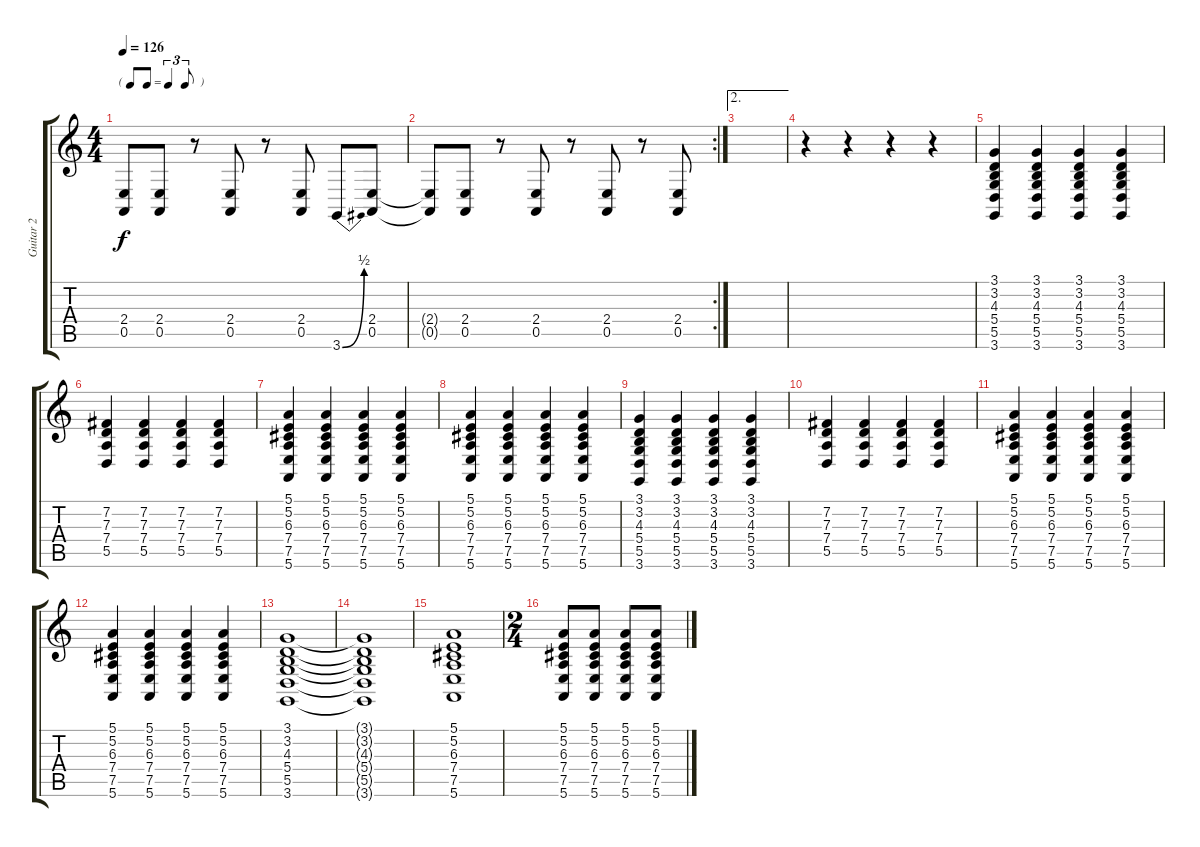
\track ("Guitar 2" "Guitar 2") {instrument lead2sawtooth}
\staff {score tabs}
\tuning (E4 B3 G3 D3 A2 E2) {hide}
\ts (4 4)
\tf triplet8th
\tempo 126
\clef g2
\ks c
(2.4{t} 0.5{t}).8{dy f} (2.4 0.5).8 r.8 (2.4 0.5).8 r.8 (2.4 0.5).8 3.6{be (bend 0 0 60 2)}.8 (2.4 0.5).8 |
\rc 2
(2.4{t} 0.5{t}).8 (2.4 0.5).8 r.8 (2.4 0.5).8 r.8 (2.4 0.5).8 r.8 (2.4 0.5).8 |
\ae 2
|
r.4 r.4 r.4 r.4 |
(3.1 3.2 4.3 5.4 5.5 3.6).4 (3.1 3.2 4.3 5.4 5.5 3.6).4{volume 11} (3.1 3.2 4.3 5.4 5.5 3.6).4 (3.1 3.2 4.3 5.4 5.5 3.6).4 |
(7.2 7.3 7.4 5.5).4 (7.2 7.3 7.4 5.5).4 (7.2 7.3 7.4 5.5).4 (7.2 7.3 7.4 5.5).4 |
(5.1 5.2 6.3 7.4 7.5 5.6).4 (5.1 5.2 6.3 7.4 7.5 5.6).4 (5.1 5.2 6.3 7.4 7.5 5.6).4 (5.1 5.2 6.3 7.4 7.5 5.6).4 |
(5.1 5.2 6.3 7.4 7.5 5.6).4 (5.1 5.2 6.3 7.4 7.5 5.6).4 (5.1 5.2 6.3 7.4 7.5 5.6).4 (5.1 5.2 6.3 7.4 7.5 5.6).4 |
(3.1 3.2 4.3 5.4 5.5 3.6).4 (3.1 3.2 4.3 5.4 5.5 3.6).4 (3.1 3.2 4.3 5.4 5.5 3.6).4 (3.1 3.2 4.3 5.4 5.5 3.6).4 |
(7.2 7.3 7.4 5.5).4 (7.2 7.3 7.4 5.5).4 (7.2 7.3 7.4 5.5).4 (7.2 7.3 7.4 5.5).4 |
(5.1 5.2 6.3 7.4 7.5 5.6).4 (5.1 5.2 6.3 7.4 7.5 5.6).4 (5.1 5.2 6.3 7.4 7.5 5.6).4 (5.1 5.2 6.3 7.4 7.5 5.6).4 |
(5.1 5.2 6.3 7.4 7.5 5.6).4 (5.1 5.2 6.3 7.4 7.5 5.6).4 (5.1 5.2 6.3 7.4 7.5 5.6).4 (5.1 5.2 6.3 7.4 7.5 5.6).4 |
(3.1 3.2 4.3 5.4 5.5 3.6).1{volume 11} |
(3.1{t} 3.2{t} 4.3{t} 5.4{t} 5.5{t} 3.6{t}).1 |
(5.1 5.2 6.3 7.4 7.5 5.6).1 |
\ts (2 4)
(5.1 5.2 6.3 7.4 7.5 5.6).8 (5.1 5.2 6.3 7.4 7.5 5.6).8 (5.1 5.2 6.3 7.4 7.5 5.6).8 (5.1 5.2 6.3 7.4 7.5 5.6).8
